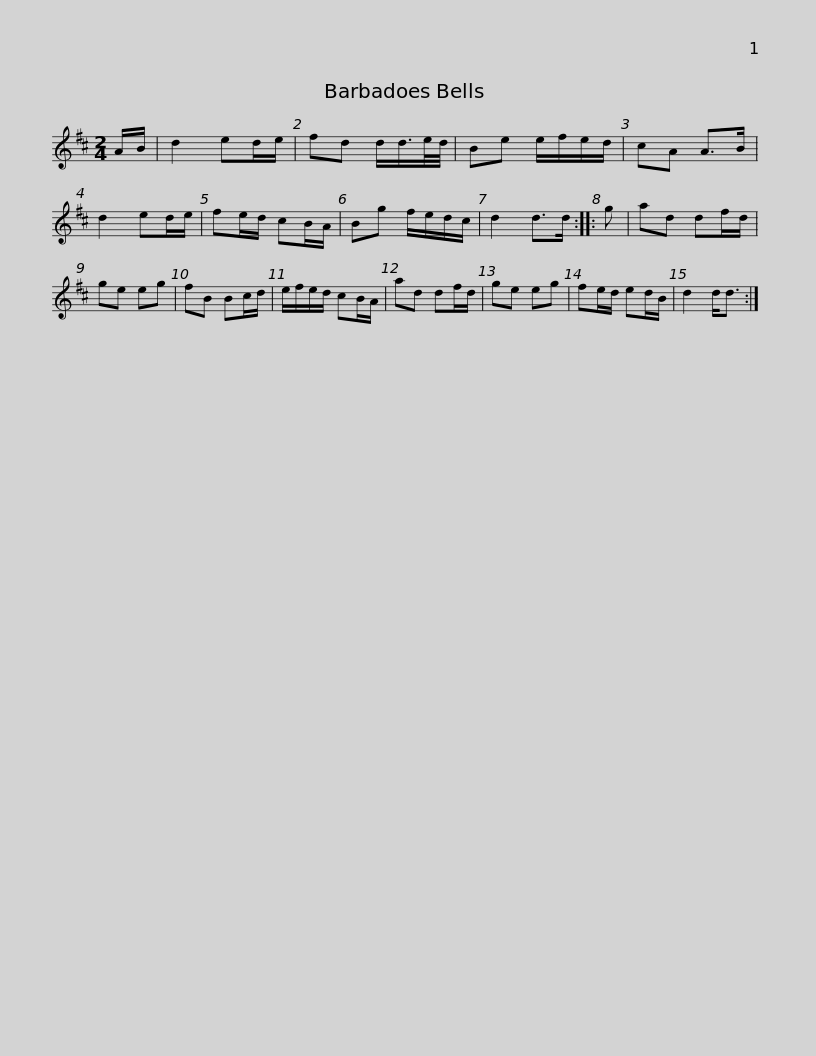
X:1
L:1/8
M:2/4
I:linebreak $
K:D
V:1 treble
V:1
 A/B/ | d2 ed/e/ | fd d/d/>e/d/4 | Be e/f/e/d/ | cA A>B | %5
 d2 ed/e/ | fe/d/ cB/A/ | Bg f/e/d/c/ | d2 d>d :: g |$ %10
 ad df/d/ | ge eg | fB Bc/d/ | e/f/e/d/ cB/A/ | ad df/d/ | %15
 ge eg | fe/d/ ed/B/ | d2 d<d :| %18
